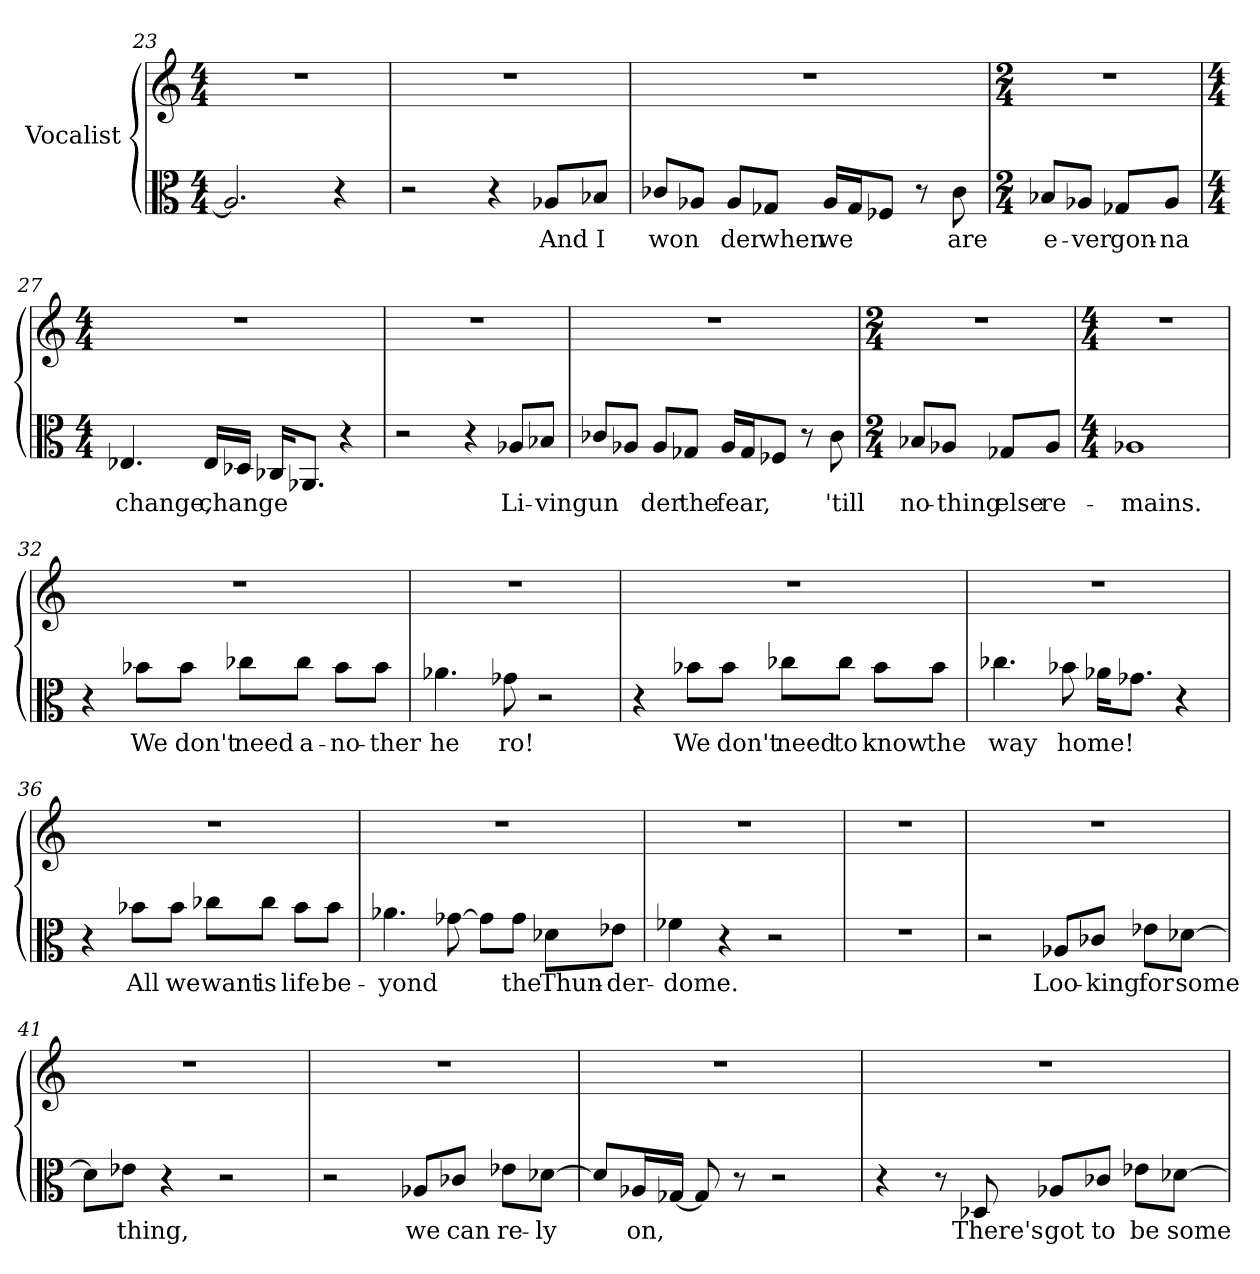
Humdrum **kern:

**kern	**text	**kern
*part1	*part1	*part1
*staff2	*staff2	*staff1
*I"Vocalist	*	*
*clefC3	*	*clefG2
*M4/4	*	*M4/4
=23	=23	=23
2.A-]	_	1r
4r	.	.
=24	=24	=24
2r	.	1r
4r	.	.
8A-X/L	And	.
8B-X/J	I	.
=25	=25	=25
8c-X/L	won	1r
8A-X/J	_	.
8A-/L	der	.
8G-X/J	when	.
16A-/LL	we	.
16G-/J	_	.
8F-X/J	_	.
8r	.	.
8c-	are	.
=26	=26	=26
*M2/4	*	*M2/4
8B-X/L	e-	2r
8A-X/J	-ver	.
8G-X/L	gon-	.
8A-/J	-na	.
=27	=27	=27
*M4/4	*	*M4/4
4.E-X	change,	1r
16E-/LL	change	.
16D-X/JJ	_	.
16C-X/KL	_	.
8.AA-X/J	_	.
4r	.	.
=28	=28	=28
2r	.	1r
4r	.	.
8A-X/L	Li-	.
8B-X/J	-ving	.
=29	=29	=29
8c-X/L	un	1r
8A-X/J	_	.
8A-/L	der	.
8G-X/J	the	.
16A-/LL	fear,	.
16G-/J	_	.
8F-X/J	_	.
8r	.	.
8c-	'till	.
=30	=30	=30
*M2/4	*	*M2/4
8B-X/L	no-	2r
8A-X/J	-thing	.
8G-X/L	else	.
8A-/J	re-	.
=31	=31	=31
*M4/4	*	*M4/4
1A-X	-mains.	1r
=32	=32	=32
4r	.	1r
8b-X\L	We	.
8b-\J	don't	.
8cc-X\L	need	.
8cc-\J	a-	.
8b-\L	-no-	.
8b-\J	-ther	.
=33	=33	=33
4.a-X	he	1r
8g-X	ro!	.
2r	.	.
=34	=34	=34
4r	.	1r
8b-X\L	We	.
8b-\J	don't	.
8cc-X\L	need	.
8cc-\J	to	.
8b-\L	know	.
8b-\J	the	.
=35	=35	=35
4.cc-X	way	1r
8b-X	home!	.
16a-X\KL	_	.
8.g-X\J	_	.
4r	.	.
=36	=36	=36
4r	.	1r
8b-X\L	All	.
8b-\J	we	.
8cc-X\L	want	.
8cc-\J	is	.
8b-\L	life	.
8b-\J	be-	.
=37	=37	=37
4.a-X	-yond	1r
[8g-X	_	.
8g-\L]	_	.
8g-\J	the	.
8d-X\L	Thun-	.
8e-X\J	-der-	.
=38	=38	=38
4f-X	-dome.	1r
4r	.	.
2r	.	.
=39	=39	=39
1r	.	1r
=40	=40	=40
2r	.	1r
8A-X/L	Loo-	.
8c-X/J	-king	.
8e-X\L	for	.
[8d-X\J	some	.
=41	=41	=41
8d-\L]	_	1r
8e-X\J	thing,	.
4r	.	.
2r	.	.
=42	=42	=42
2r	.	1r
8A-X/L	we	.
8c-X/J	can	.
8e-X\L	re-	.
[8d-X\J	-ly	.
=43	=43	=43
8d-/L]	_	1r
16A-X/L	on,	.
[16G-X/JJ	_	.
8G-]	_	.
8r	.	.
2r	.	.
=44	=44	=44
4r	.	1r
8r	.	.
8D-X	There's	.
8A-X/L	got	.
8c-X/J	to	.
8e-X\L	be	.
[8d-X\J	some	.
=	=	=
*-	*-	*-
